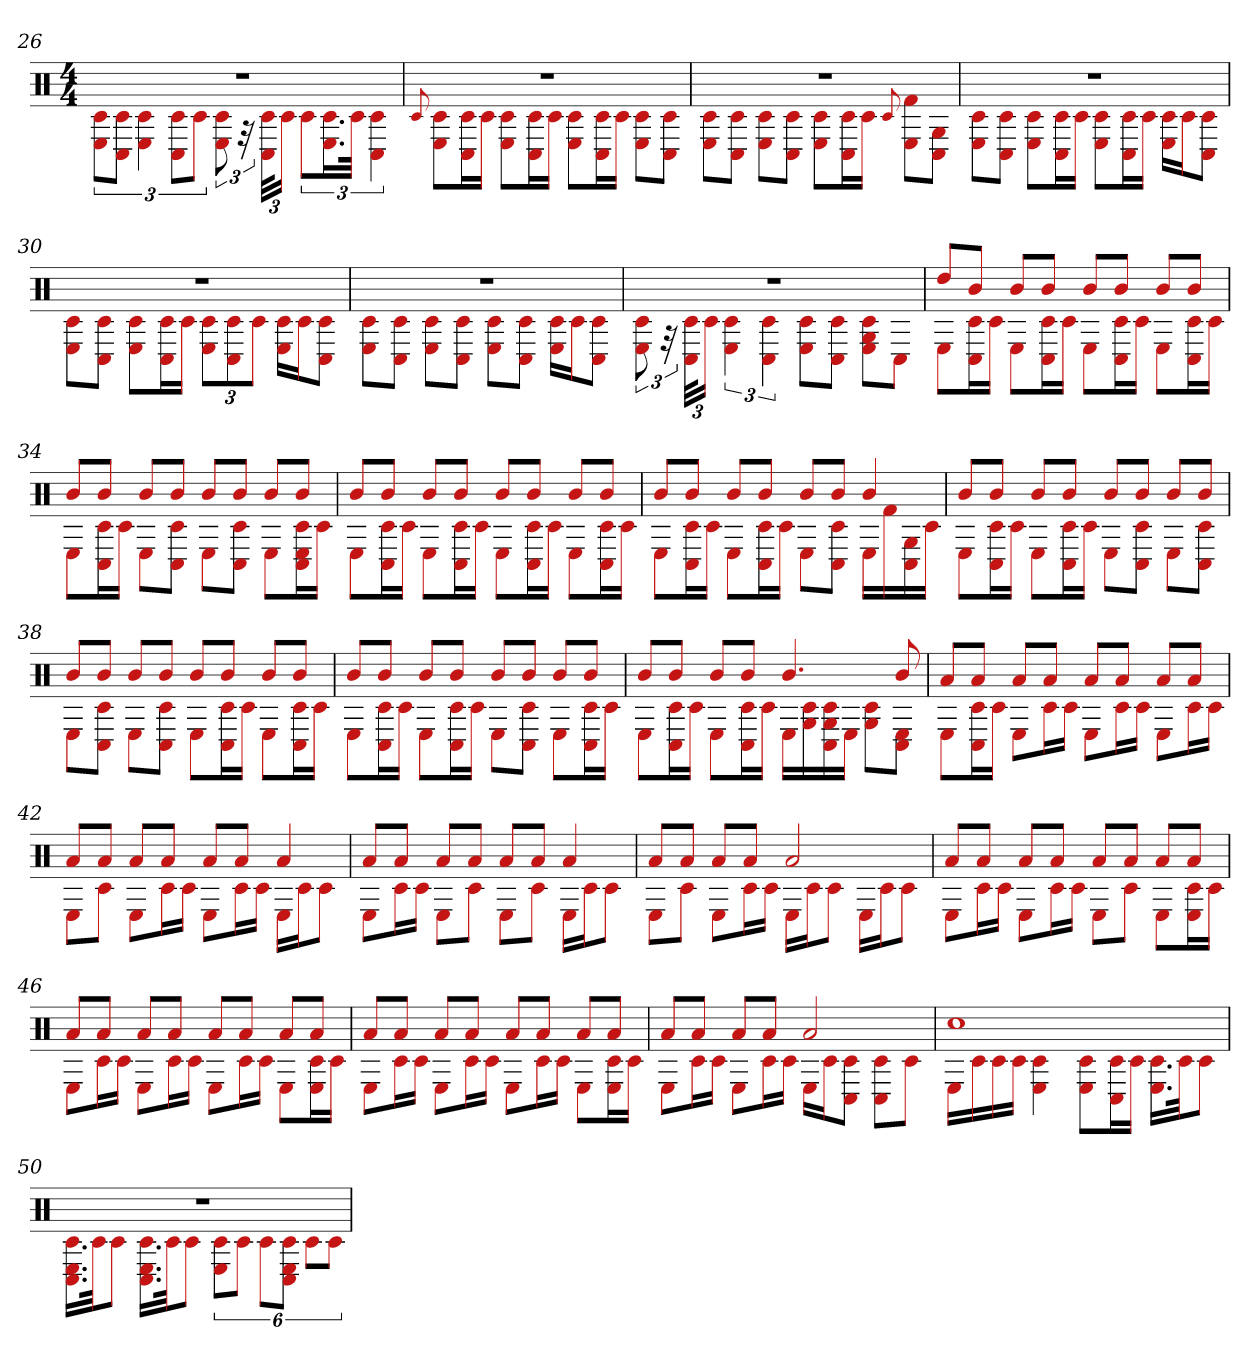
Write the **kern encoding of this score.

**kern
*part1
*staff1
*clefX
*k[]
*M4/4
=26
*^
1r	12c# 12EL
.	12C# 12c#J
.	6E 6c#
.	12C# 12c#L
.	12c#J
.	12E 12c#
.	48r
.	48C# 48c#KLL
.	24c#JJ
.	12c#L
.	24.E 24.c#L
.	48c#JJk
.	6C# 6c#
=27	=27
.	8qqc#
1r	8E 8c#L
.	16C# 16c#L
.	16c#JJ
.	8c# 8EL
.	16C# 16c#L
.	16c#JJ
.	8c# 8EL
.	16C# 16c#L
.	16c#JJ
.	8c# 8EL
.	8C# 8c#J
=28	=28
1r	8E 8c#L
.	8C# 8c#J
.	8E 8c#L
.	8C# 8c#J
.	8E 8c#L
.	16C# 16c#L
.	16c#JJ
.	8qqc#
.	8E 8f#L
.	8C# 8GJ
=29	=29
1r	8E 8c#L
.	8C# 8c#J
.	8c# 8EL
.	16C# 16c#L
.	16c#JJ
.	8c# 8EL
.	16C# 16c#L
.	16c#JJ
.	16c# 16ELL
.	16c#J
.	8C# 8c#J
=30	=30
1r	8E 8c#L
.	8C# 8c#J
.	8E 8c#L
.	16C# 16c#L
.	16c#JJ
.	12c# 12EL
.	12C# 12c#
.	12c#J
.	16E 16c#LL
.	16c#J
.	8C# 8c#J
=31	=31
1r	8E 8c#L
.	8C# 8c#J
.	8c# 8EL
.	8C# 8c#J
.	8c# 8EL
.	8C# 8c#J
.	16c# 16ELL
.	16c#J
.	8C# 8c#J
=32	=32
1r	12E 12c#
.	48r
.	48C# 48c#KLL
.	24c#JJ
.	6E 6c#
.	6C# 6c#
.	8c# 8EL
.	8C# 8c#J
.	8E 8c# 8GL
.	8C#J
=33	=33
8ddL	8EL
8bJ	16c# 16C#L
.	16c#JJ
8bL	8EL
8bJ	16C# 16c#L
.	16c#JJ
8bL	8EL
8bJ	16C# 16c#L
.	16c#JJ
8bL	8EL
8bJ	16C# 16c#L
.	16c#JJ
=34	=34
8bL	8EL
8bJ	16C# 16c#L
.	16c#JJ
8bL	8EL
8bJ	8C# 8c#J
8bL	8EL
8bJ	8C# 8c#J
8bL	8EL
8bJ	16C# 16c# 16EL
.	16c#JJ
=35	=35
8bL	8EL
8bJ	16C# 16c#L
.	16c#JJ
8bL	8EL
8bJ	16C# 16c#L
.	16c#JJ
8bL	8EL
8bJ	16C# 16c#L
.	16c#JJ
8bL	8EL
8bJ	16C# 16c#L
.	16c#JJ
=36	=36
8bL	8EL
8bJ	16C# 16c#L
.	16c#JJ
8bL	8EL
8bJ	16C# 16c#L
.	16c#JJ
8bL	8EL
8bJ	8C# 8c#J
4b	16ELL
.	16f#
.	16C# 16G
.	16c#JJ
=37	=37
8bL	8EL
8bJ	16C# 16c#L
.	16c#JJ
8bL	8EL
8bJ	16C# 16c#L
.	16c#JJ
8bL	8EL
8bJ	8C# 8c#J
8bL	8EL
8bJ	8C# 8c#J
=38	=38
8bL	8EL
8bJ	8C# 8c#J
8bL	8EL
8bJ	8C# 8c#J
8bL	8EL
8bJ	16C# 16c#L
.	16c#JJ
8bL	8EL
8bJ	16C# 16c#L
.	16c#JJ
=39	=39
8bL	8EL
8bJ	16C# 16c#L
.	16c#JJ
8bL	8EL
8bJ	16C# 16c#L
.	16c#JJ
8bL	8EL
8bJ	8C# 8c#J
8bL	8EL
8bJ	16C# 16c#L
.	16c#JJ
=40	=40
8bL	8EL
8bJ	16C# 16c#L
.	16c#JJ
8bL	8EL
8bJ	16c# 16C#L
.	16c#JJ
4.b	16ELL
.	16c# 16G
.	16C# 16c# 16G
.	16EJJ
.	8c# 8GL
8b	8E 8C#J
=41	=41
8aL	8EL
8aJ	16c# 16C#L
.	16c#JJ
8aL	8EL
8aJ	16c#L
.	16c#JJ
8aL	8EL
8aJ	16c#L
.	16c#JJ
8aL	8EL
8aJ	16c#L
.	16c#JJ
=42	=42
8aL	8EL
8aJ	8c#J
8aL	8EL
8aJ	16c#L
.	16c#JJ
8aL	8EL
8aJ	16c#L
.	16c#JJ
4a	16ELL
.	16c#J
.	8c#J
=43	=43
8aL	8EL
8aJ	16c#L
.	16c#JJ
8aL	8EL
8aJ	8c#J
8aL	8EL
8aJ	8c#J
4a	16ELL
.	16c#J
.	8c#J
=44	=44
8aL	8EL
8aJ	8c#J
8aL	8EL
8aJ	16c#L
.	16c#JJ
2a	16ELL
.	16c#J
.	8c#J
.	16ELL
.	16c#J
.	8c#J
=45	=45
8aL	8EL
8aJ	16c#L
.	16c#JJ
8aL	8EL
8aJ	16c#L
.	16c#JJ
8aL	8EL
8aJ	8c#J
8aL	8EL
8aJ	16c# 16EL
.	16c#JJ
=46	=46
8aL	8EL
8aJ	16c#L
.	16c#JJ
8aL	8EL
8aJ	16c#L
.	16c#JJ
8aL	8EL
8aJ	16c#L
.	16c#JJ
8aL	8EL
8aJ	16c# 16EL
.	16c#JJ
=47	=47
8aL	8EL
8aJ	16c#L
.	16c#JJ
8aL	8EL
8aJ	16c#L
.	16c#JJ
8aL	8EL
8aJ	16c#L
.	16c#JJ
8aL	8EL
8aJ	16c# 16EL
.	16c#JJ
=48	=48
8aL	8EL
8aJ	16c#L
.	16c#JJ
8aL	8EL
8aJ	16c#L
.	16c#JJ
2a	16ELL
.	16c#J
.	8C# 8c#J
.	8C# 8c#L
.	8c#J
=49	=49
1cc#	16ELL
.	16c#
.	16c#
.	16c#JJ
.	4E 4c#
.	8E 8c#L
.	16C# 16c#L
.	16c#JJ
.	16.E 16.c#LL
.	32c#Jk
.	8c#J
=50	=50
1r	16.C# 16.E 16.c#LL
.	32c#Jk
.	8c#J
.	16.C# 16.E 16.c#LL
.	32c#Jk
.	8c#J
.	12E 12c#L
.	12c#J
.	12c#L
.	12C# 12E 12c#J
.	12c#L
.	12c#J
*v	*v
=
*-
